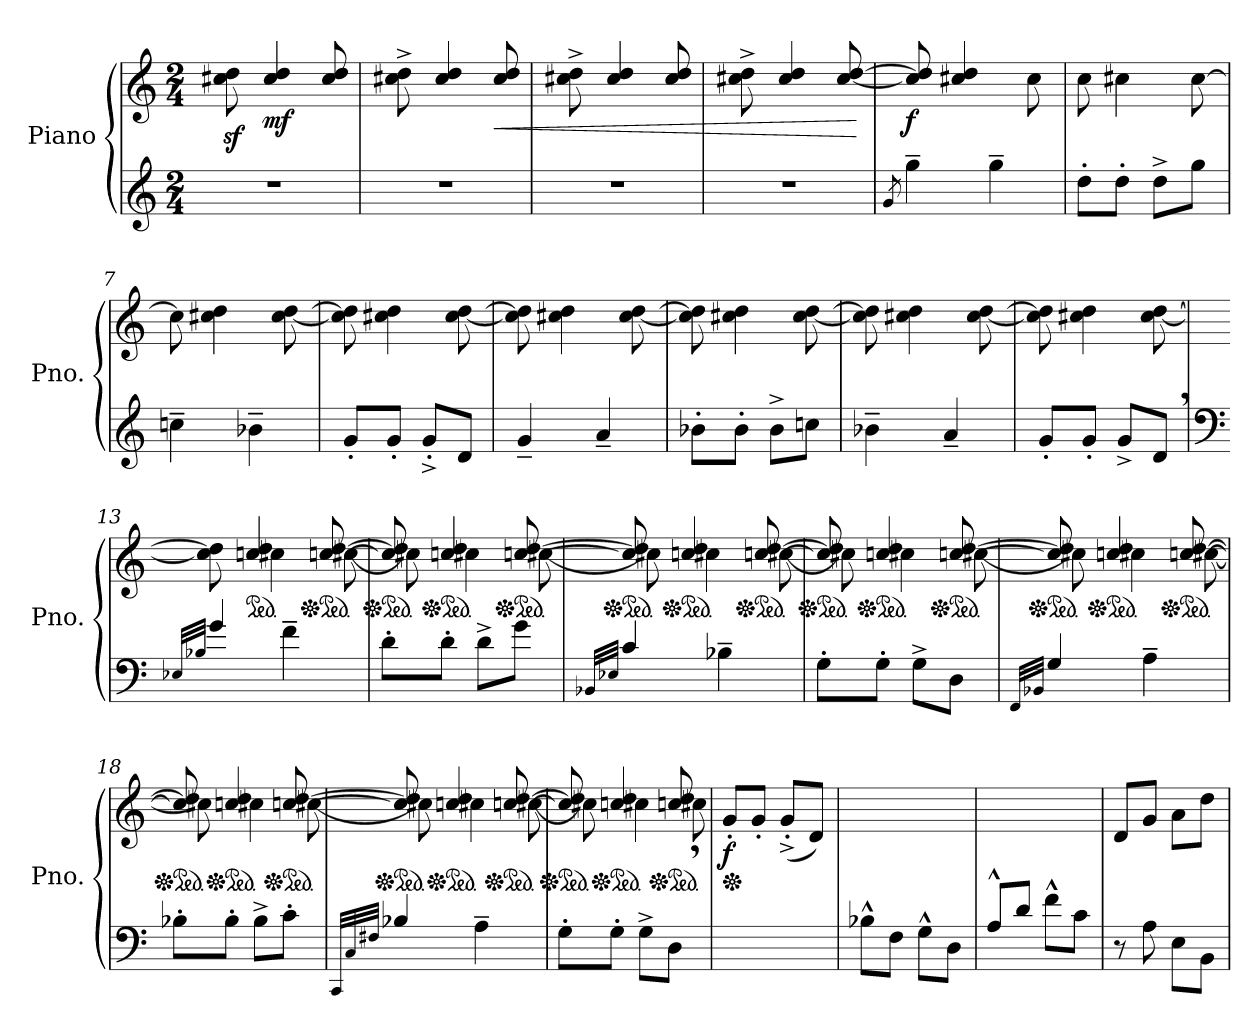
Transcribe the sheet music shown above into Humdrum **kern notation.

**kern	**kern	**dynam
*part1	*part1	*part1
*staff2	*staff1	*staff1/2
*I"Piano	*	*
*I'Pno.	*	*
*clefG2	*clefG2	*
*k[]	*k[]	*
*M2/4	*M2/4	*
*MM200	*MM200	*
=1	=1	=1
2r	8cc#X\z< 8dd\z<	.
!	!	!LO:DY:b
.	4cc#/ 4dd/	mf
.	8cc#/ 8dd/	.
=2	=2	=2
2r	8cc#X\^ 8dd\^	.
.	4cc#/ 4dd/	.
!	!	!LO:HP:b
.	8cc#/ 8dd/	<
=3	=3	=3
2r	8cc#X\^ 8dd\^	.
.	4cc#/ 4dd/	.
.	8cc#/ 8dd/	.
=4	=4	=4
2r	8cc#X\^ 8dd\^	.
.	4cc#/ 4dd/	.
.	[8cc#/ [8dd/	.
.	.	[
=5	=5	=5
*	*MM168	*
8qg/	.	.
!	!	!LO:DY:b
4gg~\	8cc#/] 8dd/]	f
.	4cc#X/ 4dd/	.
4gg~\	.	.
.	8cc#\	.
=6	=6	=6
8dd'\L	8cc\	.
8dd'\J	4cc#X\	.
8dd^\L	.	.
8gg\J	[8cc#\	.
=7	=7	=7
4ccn~\	8cc#\]	.
.	4cc#X\ 4dd\	.
4b-X~\	.	.
.	[8cc#\ [8dd\	.
!!LO:LB:g=z
=8	=8	=8
8g'/L	8cc#\] 8dd\]	.
8g'/J	4cc#X\ 4dd\	.
8g'^/L	.	.
8d/J	[8cc#\ [8dd\	.
=9	=9	=9
4g~/	8cc#\] 8dd\]	.
.	4cc#X\ 4dd\	.
4a~/	.	.
.	[8cc#\ [8dd\	.
=10	=10	=10
8b-X'\L	8cc#\] 8dd\]	.
8b-'\J	4cc#X\ 4dd\	.
8b-^\L	.	.
8ccn\J	[8cc#\ [8dd\	.
=11	=11	=11
4b-X~\	8cc#\] 8dd\]	.
.	4cc#X\ 4dd\	.
4a~/	.	.
.	[8cc#\ [8dd\	.
=12	=12	=12
8g'/L	8cc#\] 8dd\]	.
8g'/J	4cc#X\ 4dd\	.
8g^/L	.	.
8d,/J	[8cc#\ [8dd\	.
=13	=13	=13
*clefF4	*	*
32qE-X/LLL	.	.
32qB-X/JJJ	.	.
*	*^	*
4g/	8cc#\] 8dd\]	8ryy	.
*	*ped	*	*
.	4ccn/ 4dd/	4cc#X\	.
4f~\	.	.	.
*	*Xped	*	*
*	*ped	*	*
.	[8ccn/ [8dd/	[8cc#X\	.
!!LO:LB:g=z	!!
=14	=14	=14	=14
*	*Xped	*	*
*	*ped	*	*
8d'\L	8cc/] 8dd/]	8cc#X\]	.
*	*Xped	*	*
*	*ped	*	*
8d'\J	4ccn/ 4dd/	4cc#X\	.
8d^\L	.	.	.
*	*Xped	*	*
*	*ped	*	*
8g\J	[8ccn/ [8dd/	[8cc#X\	.
=15	=15	=15	=15
32qBB-X/LLL	.	.	.
32qE-X/JJJ	.	.	.
*	*Xped	*	*
*	*ped	*	*
4c/	8cc/] 8dd/]	8cc#X\]	.
*	*Xped	*	*
*	*ped	*	*
.	4ccn/ 4dd/	4cc#X\	.
4B-X~\	.	.	.
*	*Xped	*	*
*	*ped	*	*
.	[8ccn/ [8dd/	[8cc#X\	.
=16	=16	=16	=16
*	*Xped	*	*
*	*ped	*	*
8G'\L	8cc/] 8dd/]	8cc#X\]	.
*	*Xped	*	*
*	*ped	*	*
8G'\J	4ccn/ 4dd/	4cc#X\	.
8G^\L	.	.	.
*	*Xped	*	*
*	*ped	*	*
8D\J	[8ccn/ [8dd/	[8cc#X\	.
!!LO:LB:g=z	!!
=17	=17	=17	=17
32qFF/LLL	.	.	.
32qBB-X/JJJ	.	.	.
*	*Xped	*	*
*	*ped	*	*
4G/	8cc/] 8dd/]	8cc#X\]	.
*	*Xped	*	*
*	*ped	*	*
.	4ccn/ 4dd/	4cc#X\	.
4A~\	.	.	.
*	*Xped	*	*
*	*ped	*	*
.	[8ccn/ [8dd/	[8cc#X\	.
=18	=18	=18	=18
*	*Xped	*	*
*	*ped	*	*
8B-X'\L	8cc/] 8dd/]	8cc#X\]	.
*	*Xped	*	*
*	*ped	*	*
8B-'\J	4ccn/ 4dd/	4cc#X\	.
8B-^\L	.	.	.
*	*Xped	*	*
*	*ped	*	*
8c'\J	[8ccn/ [8dd/	[8cc#X\	.
=19	=19	=19	=19
32qCC/LLL	.	.	.
32qC/	.	.	.
32qF#X/JJJ	.	.	.
*	*Xped	*	*
*	*ped	*	*
4B-X/	8cc/] 8dd/]	8cc#X\]	.
*	*Xped	*	*
*	*ped	*	*
.	4ccn/ 4dd/	4cc#X\	.
4A~\	.	.	.
*	*Xped	*	*
*	*ped	*	*
.	[8ccn/ [8dd/	[8cc#X\	.
!!LO:LB:g=z	!!
=20	=20	=20	=20
*	*Xped	*	*
*	*ped	*	*
8G'\L	8cc/] 8dd/]	8cc#X\]	.
*	*Xped	*	*
*	*ped	*	*
8G'\J	4ccn/ 4dd/	4cc#X\	.
8G^\L	.	.	.
*	*Xped	*	*
*	*ped	*	*
8D\J	8ccn/ 8dd/	8cc#X,\	.
*	*v	*v	*
=21	=21	=21
*	*Xped	*
*	*^	*
!	!	!	!LO:DY:b
*	*v	*v	*
2ryy	8g'/L	f
.	8g'/J	.
.	(<8g'^/L	.
.	8d/J)	.
=22	=22	=22
8B-X^^\L	2ryy	.
8F\J	.	.
8G^^\L	.	.
8D\J	.	.
=23	=23	=23
8A^^/L	2ryy	.
8d/J	.	.
8f^^\L	.	.
8c\J	.	.
=24	=24	=24
8r	8d/L	.
8A\	8g/J	.
8E\L	8a\L	.
8BB\J	8dd\J	.
=	=	=
*-	*-	*-
